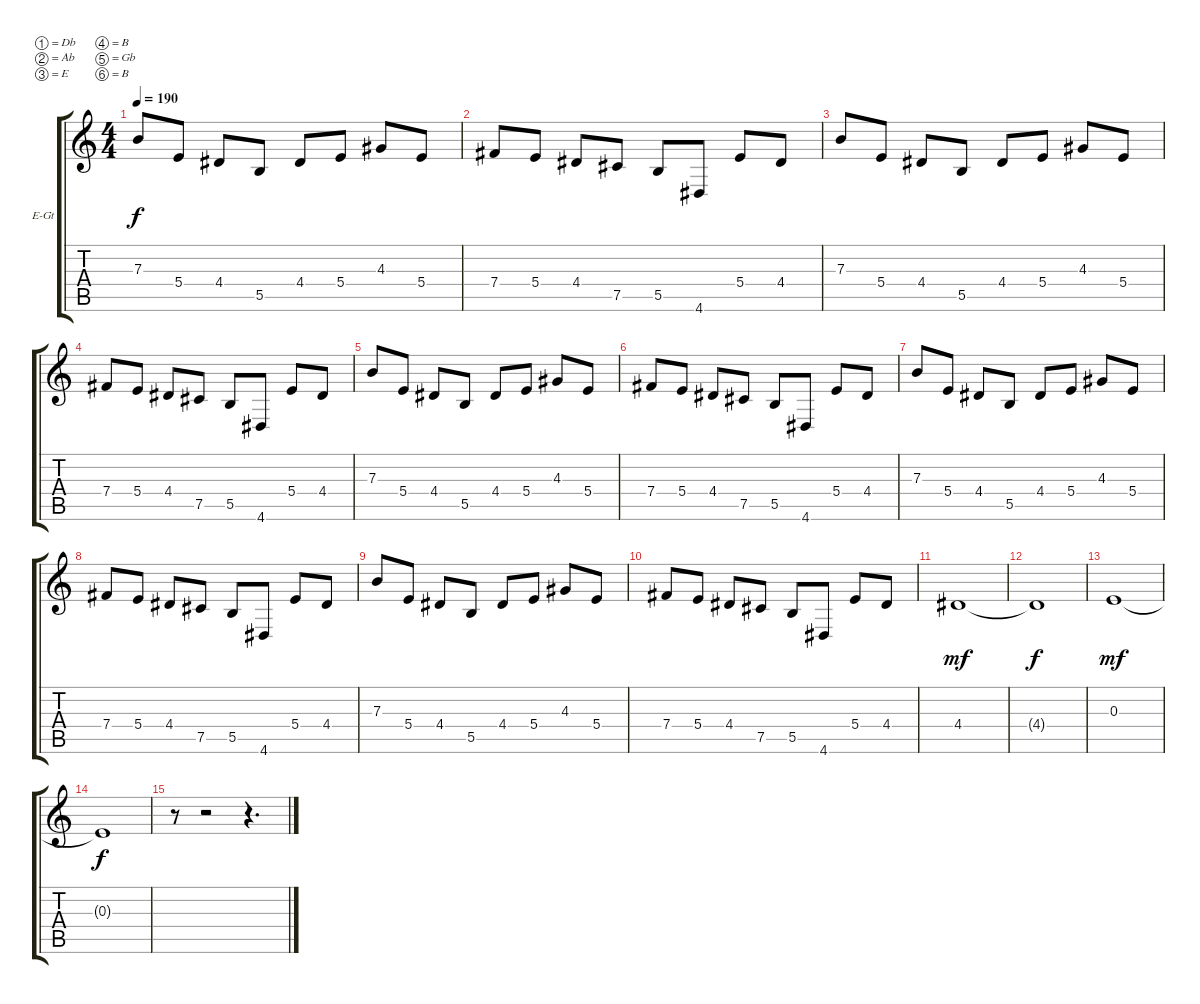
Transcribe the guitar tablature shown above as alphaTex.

\bracketExtendMode groupsimilarinstruments
\firstSystemTrackNameOrientation horizontal
\otherSystemsTrackNameOrientation horizontal
\track ("Taras" "E-Gt") {instrument overdrivenguitar}
\staff {score tabs}
\tuning (Db4 Ab3 E3 B2 Gb2 B1)
\ts (4 4)
\tempo 190
\clef g2
\ks c
7.3.8{dy f} 5.4.8 4.4.8 5.5.8 4.4.8 5.4.8 4.3.8 5.4.8 |
7.4.8 5.4.8 4.4.8 7.5.8 5.5.8 4.6.8 5.4.8 4.4.8 |
7.3.8 5.4.8 4.4.8 5.5.8 4.4.8 5.4.8 4.3.8 5.4.8 |
7.4.8 5.4.8 4.4.8 7.5.8 5.5.8 4.6.8 5.4.8 4.4.8 |
7.3.8 5.4.8 4.4.8 5.5.8 4.4.8 5.4.8 4.3.8 5.4.8 |
7.4.8 5.4.8 4.4.8 7.5.8 5.5.8 4.6.8 5.4.8 4.4.8 |
7.3.8 5.4.8 4.4.8 5.5.8 4.4.8 5.4.8 4.3.8 5.4.8 |
7.4.8 5.4.8 4.4.8 7.5.8 5.5.8 4.6.8 5.4.8 4.4.8 |
7.3.8 5.4.8 4.4.8 5.5.8 4.4.8 5.4.8 4.3.8 5.4.8 |
7.4.8 5.4.8 4.4.8 7.5.8 5.5.8 4.6.8 5.4.8 4.4.8 |
4.4.1{dy mf} |
4.4{t}.1{dy f} |
0.3.1{dy mf} |
0.3{t}.1{dy f} |
r.8 r.2 r.4{d}
